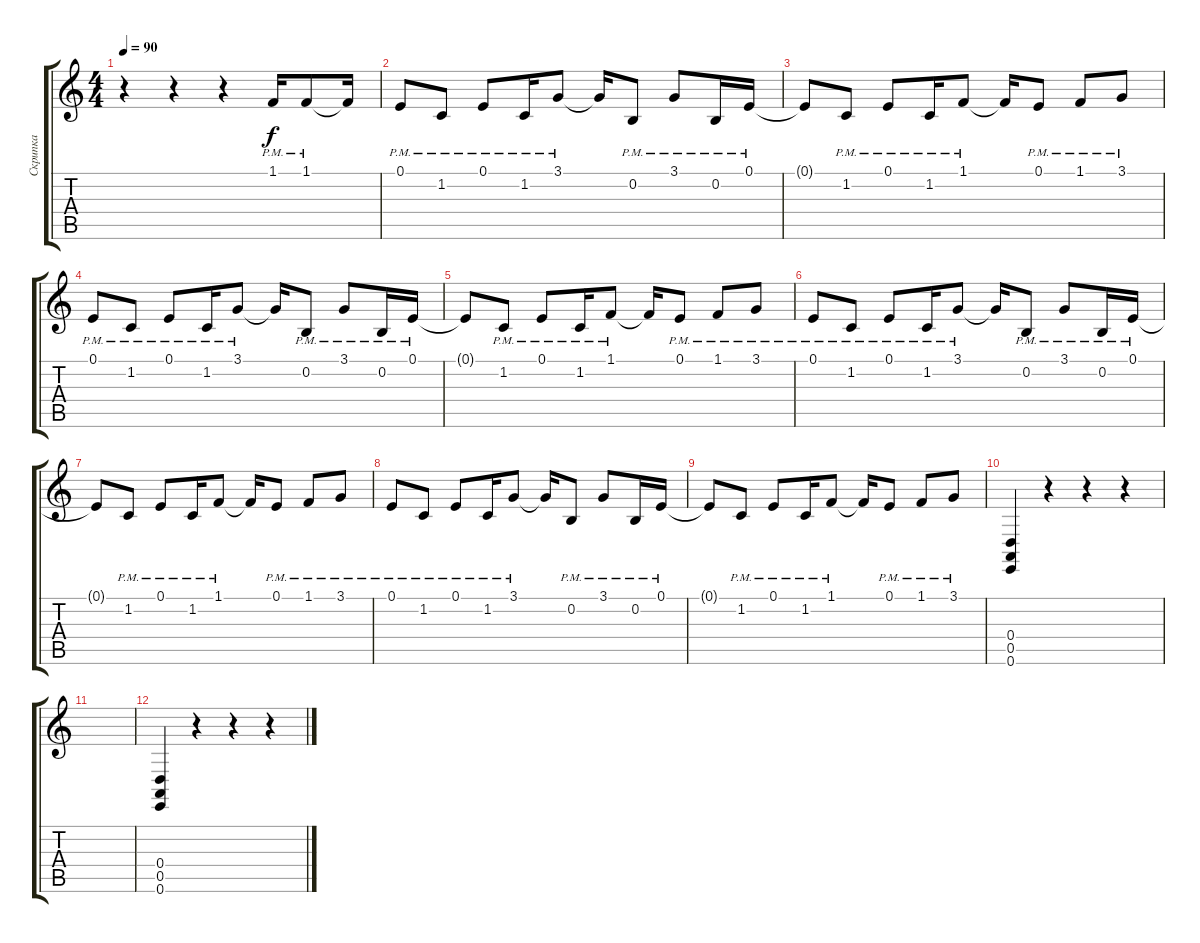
\track ("Скрипка" "Скрипка") {instrument violin}
\staff {score tabs}
\tuning (E4 B3 G3 D3 A2 E2) {hide}
\ts (4 4)
\tempo 90
\clef g2
\ks c
r.4{dy f} r.4 r.4 1.1{pm}.16 1.1{pm}.8 1.1{t}.16 |
0.1{pm}.8 1.2{pm}.8 0.1{pm}.8 1.2{pm}.16 3.1{pm}.8 3.1{t}.16 0.2{pm}.8 3.1{pm}.8 0.2{pm}.16 0.1{pm}.16 |
0.1{t}.8 1.2{pm}.8 0.1{pm}.8 1.2{pm}.16 1.1{pm}.8 1.1{t}.16 0.1{pm}.8 1.1{pm}.8 3.1{pm}.8 |
0.1{pm}.8 1.2{pm}.8 0.1{pm}.8 1.2{pm}.16 3.1{pm}.8 3.1{t}.16 0.2{pm}.8 3.1{pm}.8 0.2{pm}.16 0.1{pm}.16 |
0.1{t}.8 1.2{pm}.8 0.1{pm}.8 1.2{pm}.16 1.1{pm}.8 1.1{t}.16 0.1{pm}.8 1.1{pm}.8 3.1{pm}.8 |
0.1{pm}.8 1.2{pm}.8 0.1{pm}.8 1.2{pm}.16 3.1{pm}.8 3.1{t}.16 0.2{pm}.8 3.1{pm}.8 0.2{pm}.16 0.1{pm}.16 |
0.1{t}.8 1.2{pm}.8 0.1{pm}.8 1.2{pm}.16 1.1{pm}.8 1.1{t}.16 0.1{pm}.8 1.1{pm}.8 3.1{pm}.8 |
0.1{pm}.8 1.2{pm}.8 0.1{pm}.8 1.2{pm}.16 3.1{pm}.8 3.1{t}.16 0.2{pm}.8 3.1{pm}.8 0.2{pm}.16 0.1{pm}.16 |
0.1{t}.8 1.2{pm}.8 0.1{pm}.8 1.2{pm}.16 1.1{pm}.8 1.1{t}.16 0.1{pm}.8 1.1{pm}.8 3.1{pm}.8 |
(0.4 0.5 0.6).4 r.4 r.4 r.4 |
|
(0.4 0.5 0.6).4 r.4 r.4 r.4
